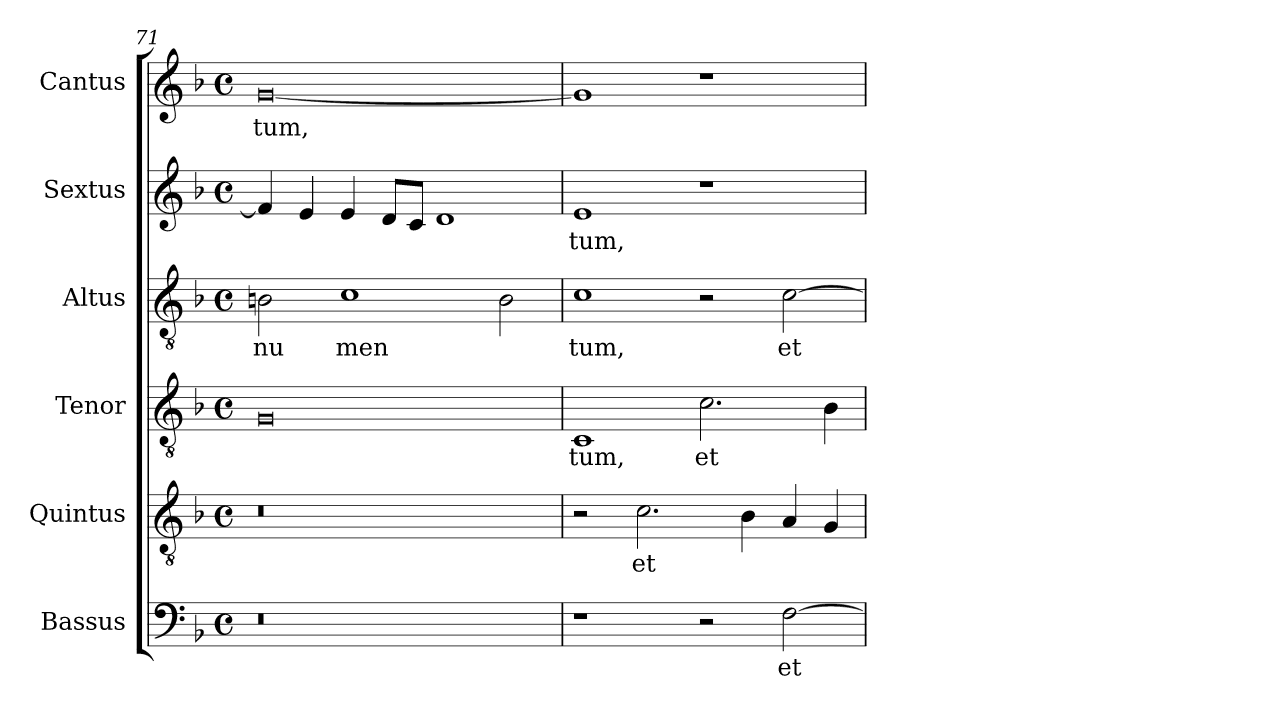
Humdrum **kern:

**kern	**text	**kern	**text	**kern	**text	**kern	**text	**kern	**text	**kern	**text
*part6	*part6	*part5	*part5	*part4	*part4	*part3	*part3	*part2	*part2	*part1	*part1
*staff6	*staff6	*staff5	*staff5	*staff4	*staff4	*staff3	*staff3	*staff2	*staff2	*staff1	*staff1
*I"Bassus	*	*I"Quintus	*	*I"Tenor	*	*I"Altus	*	*I"Sextus	*	*I"Cantus	*
*clefF4	*	*clefGv2	*	*clefGv2	*	*clefGv2	*	*clefG2	*	*clefG2	*
*k[b-]	*	*k[b-]	*	*k[b-]	*	*k[b-]	*	*k[b-]	*	*k[b-]	*
*F:	*	*F:	*	*F:	*	*F:	*	*F:	*	*F:	*
*M4/4	*	*M4/4	*	*M4/4	*	*M4/4	*	*M4/4	*	*M4/4	*
*met(c)	*	*met(c)	*	*met(c)	*	*met(c)	*	*met(c)	*	*met(c)	*
=71	=71	=71	=71	=71	=71	=71	=71	=71	=71	=71	=71
!	!	!	!	!	!	!	!LO:LY:b:cj	!	!	!	!LO:LY:b
0r	.	0r	.	0G	.	2Bn\	nu	4f/]	.	[<0g	tum,
.	.	.	.	.	.	.	.	4e/	.	.	.
!	!	!	!	!	!	!	!LO:LY:b	!	!	!	!
.	.	.	.	.	.	1c	men	4e/	.	.	.
.	.	.	.	.	.	.	.	8d/L	.	.	.
.	.	.	.	.	.	.	.	8c/J	.	.	.
.	.	.	.	.	.	.	.	1d	.	.	.
.	.	.	.	.	.	2B\	.	.	.	.	.
=72	=72	=72	=72	=72	=72	=72	=72	=72	=72	=72	=72
!	!	!	!	!	!LO:LY:b:cj	!	!LO:LY:b:cj	!	!LO:LY:b:cj	!	!
1r	.	2r	.	1C	tum,	1c	tum,	1e	-tum,	1g]	.
!	!	!	!LO:LY:b:cj	!	!	!	!	!	!	!	!
.	.	2.c\	et	.	.	.	.	.	.	.	.
!	!	!	!	!	!LO:LY:b:cj	!	!	!	!	!	!
2r	.	.	.	2.c\	et	2r	.	1r	.	1r	.
.	.	4B-\	.	.	.	.	.	.	.	.	.
!	!LO:LY:b:cj	!	!	!	!	!	!LO:LY:b:cj	!	!	!	!
[>2F\	et	4A/	.	.	.	[>2c\	et	.	.	.	.
.	.	4G/	.	4B-\	.	.	.	.	.	.	.
=	=	=	=	=	=	=	=	=	=	=	=
*-	*-	*-	*-	*-	*-	*-	*-	*-	*-	*-	*-
